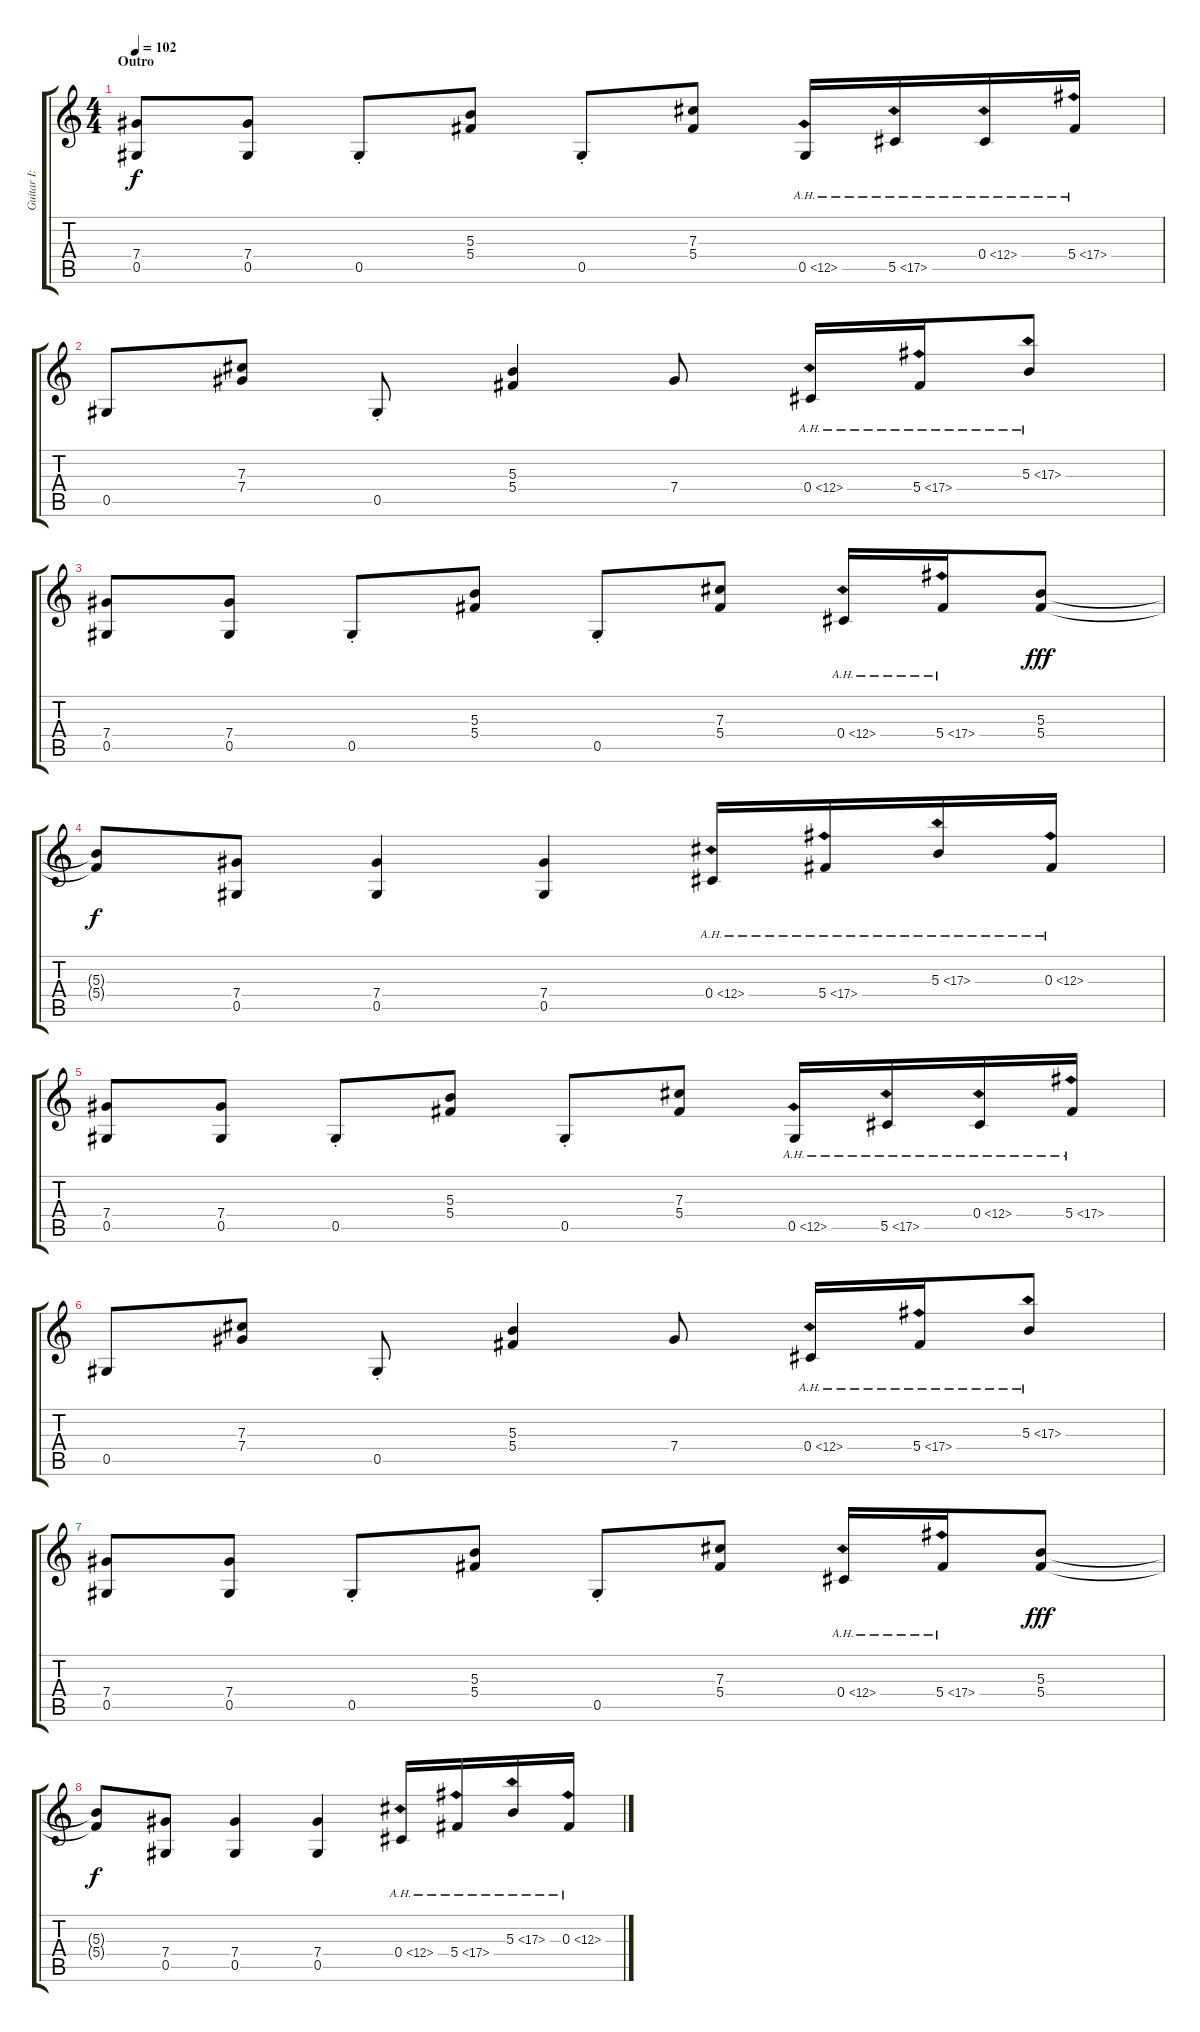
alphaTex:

\track ("Guitar I: IommI" "Guitar I: ") {instrument distortionguitar}
\staff {score tabs}
\tuning (Eb4 Bb3 Gb3 Db3 Ab2 Eb2) {hide}
\ts (4 4)
\section ("" "Outro")
\tempo 102
\clef g2
\ks c
(7.4 0.5).8{dy f} (7.4 0.5).8 0.5{st}.8 (5.3 5.4).8 0.5{st}.8 (7.3 5.4).8 0.5{ah 12}.16 5.5{ah 12}.16 0.4{ah 12}.16 5.4{ah 12}.16 |
0.5.8 (7.3 7.4).8 0.5{st}.8 (5.3 5.4).4 7.4.8 0.4{ah 12}.16 5.4{ah 12}.16 5.3{ah 12}.8 |
(7.4 0.5).8 (7.4 0.5).8 0.5{st}.8 (5.3 5.4).8 0.5{st}.8 (7.3 5.4).8 0.4{ah 12}.16 5.4{ah 12}.16 (5.3 5.4).8{dy fff} |
(5.3{t} 5.4{t}).8{dy f} (7.4 0.5).8 (7.4 0.5).4 (7.4 0.5).4 0.4{ah 12}.16 5.4{ah 12}.16 5.3{ah 12}.16 0.3{ah 12}.16 |
(7.4 0.5).8 (7.4 0.5).8 0.5{st}.8 (5.3 5.4).8 0.5{st}.8 (7.3 5.4).8 0.5{ah 12}.16 5.5{ah 12}.16 0.4{ah 12}.16 5.4{ah 12}.16 |
0.5.8 (7.3 7.4).8 0.5{st}.8 (5.3 5.4).4 7.4.8 0.4{ah 12}.16 5.4{ah 12}.16 5.3{ah 12}.8 |
(7.4 0.5).8 (7.4 0.5).8 0.5{st}.8 (5.3 5.4).8 0.5{st}.8 (7.3 5.4).8 0.4{ah 12}.16 5.4{ah 12}.16 (5.3 5.4).8{dy fff} |
(5.3{t} 5.4{t}).8{dy f} (7.4 0.5).8 (7.4 0.5).4 (7.4 0.5).4 0.4{ah 12}.16 5.4{ah 12}.16 5.3{ah 12}.16 0.3{ah 12}.16
